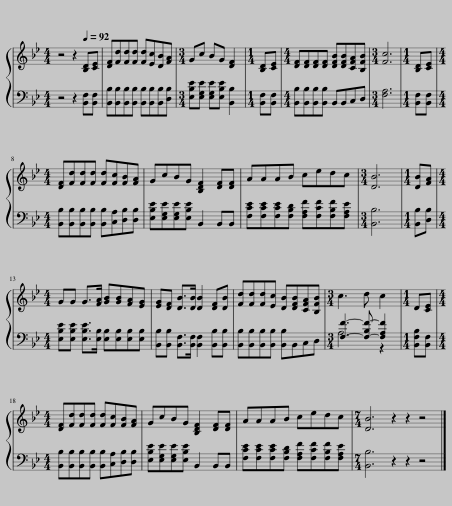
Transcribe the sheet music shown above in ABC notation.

X:1
%%score { 1 | ( 2 3 ) }
L:1/8
M:4/4
I:linebreak $
K:Bb
V:1 treble
V:2 bass
V:3 bass
V:1
 z4 z2[Q:1/4=92] [B,D][CE] | [DF][Fd][Fd][Fd] [Fd][Ec][DB][FA] |[M:3/4] Gc BG [DF]2 |[M:1/4] [B,D][CE] |[M:4/4] [DF][DF][DF][DF] [DFB][DFB][CFA][B,FB] | %5
[M:3/4] [Fc]6 |[M:1/4] [B,D][CE] |$[M:4/4] [DF][Fd][Fd][Fd] [Fd][Fc][FB][FA] | GcBG [B,DF]2 [DF][DF] | AAAB cedc | %10
[M:3/4] [DB]6 |[M:1/4] [DB][FA] |$[M:4/4] GG G>[FA] [GB][GB][FA][EG] | [EG][DF] [DB]>[DB] [DB]2 [DF][DB] | [Fd][Fd][Fd][Ec] [DB][DFB][CFA][B,FB] | %15
[M:3/4] c3 d c2 |[M:1/4] D[CE] |$[M:4/4] [DF][Fd][Fd][Fd] [Fd][Fc][FB][FA] | GcBG [B,DF]2 [DF][DF] | AAAB cedc | %20
[M:7/4] [DB]6 z2 z2 z4 |] %21
V:2
 z4 z2 [B,,F,][B,,F,] | [B,,B,][B,,B,][B,,B,][B,,B,] [B,,B,][B,,B,][B,,B,][D,B,] |[M:3/4] [E,B,E][E,G,E] [E,G,E][E,B,E] [B,,B,]2 |[M:1/4] [B,,F,][B,,F,] |[M:4/4] [B,,B,][B,,B,][B,,B,][B,,B,] B,,B,,C,D, | %5
[M:3/4] [F,A,]6 |[M:1/4] [B,,F,][B,,F,] |$[M:4/4] [B,,B,][B,,B,][B,,B,][B,,B,] [B,,B,][C,A,][D,B,][D,B,] | [E,B,E][E,G,E][E,G,E][E,B,E] B,,2 B,,B,, | [F,CE][F,CE][F,CE][F,B,D] [F,A,F][F,CF][F,B,F][F,A,E] | %10
[M:3/4] [B,,B,]6 |[M:1/4] [B,,B,][D,B,] |$[M:4/4] [E,B,E][E,B,E] [E,B,E]>[E,B,] [E,B,][E,B,][E,B,][E,B,] | [B,,B,][B,,B,] [B,,F,]>[B,,F,] [B,,F,]2 [B,,B,][B,,B,] | [B,,B,][B,,B,][B,,B,][B,,B,] [B,,B,]B,,C,D, | %15
[M:3/4] [F,F]3- [F,-B,F-] [F,A,F]2 |[M:1/4] [B,,F,B,][B,,F,] |$[M:4/4] [B,,B,][B,,B,][B,,B,][B,,B,] [B,,B,][C,A,][D,B,][D,B,] | [E,B,E][E,G,E][E,G,E][E,B,E] B,,2 B,,B,, | [F,CE][F,CE][F,CE][F,B,D] [F,A,F][F,CF][F,B,F][F,A,E] | %20
[M:7/4] [B,,B,]6 z2 z2 z4 |] %21
V:3
 x8 | x8 |[M:3/4] x6 |[M:1/4] x2 |[M:4/4] x8 | %5
[M:3/4] x6 |[M:1/4] x2 |$[M:4/4] x8 | x8 | x8 | %10
[M:3/4] x6 |[M:1/4] x2 |$[M:4/4] x8 | x8 | x8 | %15
[M:3/4] A,4 z2 |[M:1/4] x2 |$[M:4/4] x8 | x8 | x8 | %20
[M:7/4] x14 |] %21
